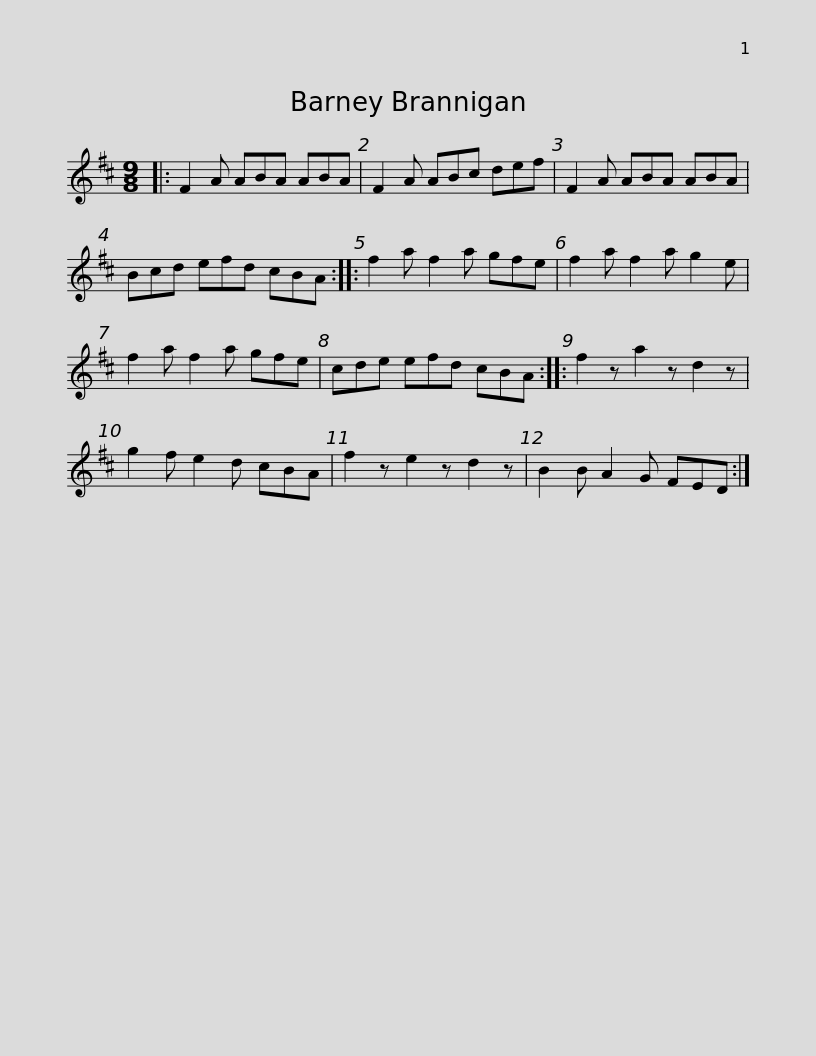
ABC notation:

X:1
L:1/8
M:9/8
I:linebreak $
K:D
V:1 treble
V:1
|: F2 A ABA ABA | F2 A ABc def | F2 A ABA ABA | Bcd efd cBA :: f2 a f2 a gfe |$ %5
 f2 a f2 a g2 e | f2 a f2 a gfe | cde efd cBA :: f2 z a2 z d2 z | g2 f e2 d cBA | %10
 f2 z e2 z d2 z |$ B2 B A2 G FED :| %12
